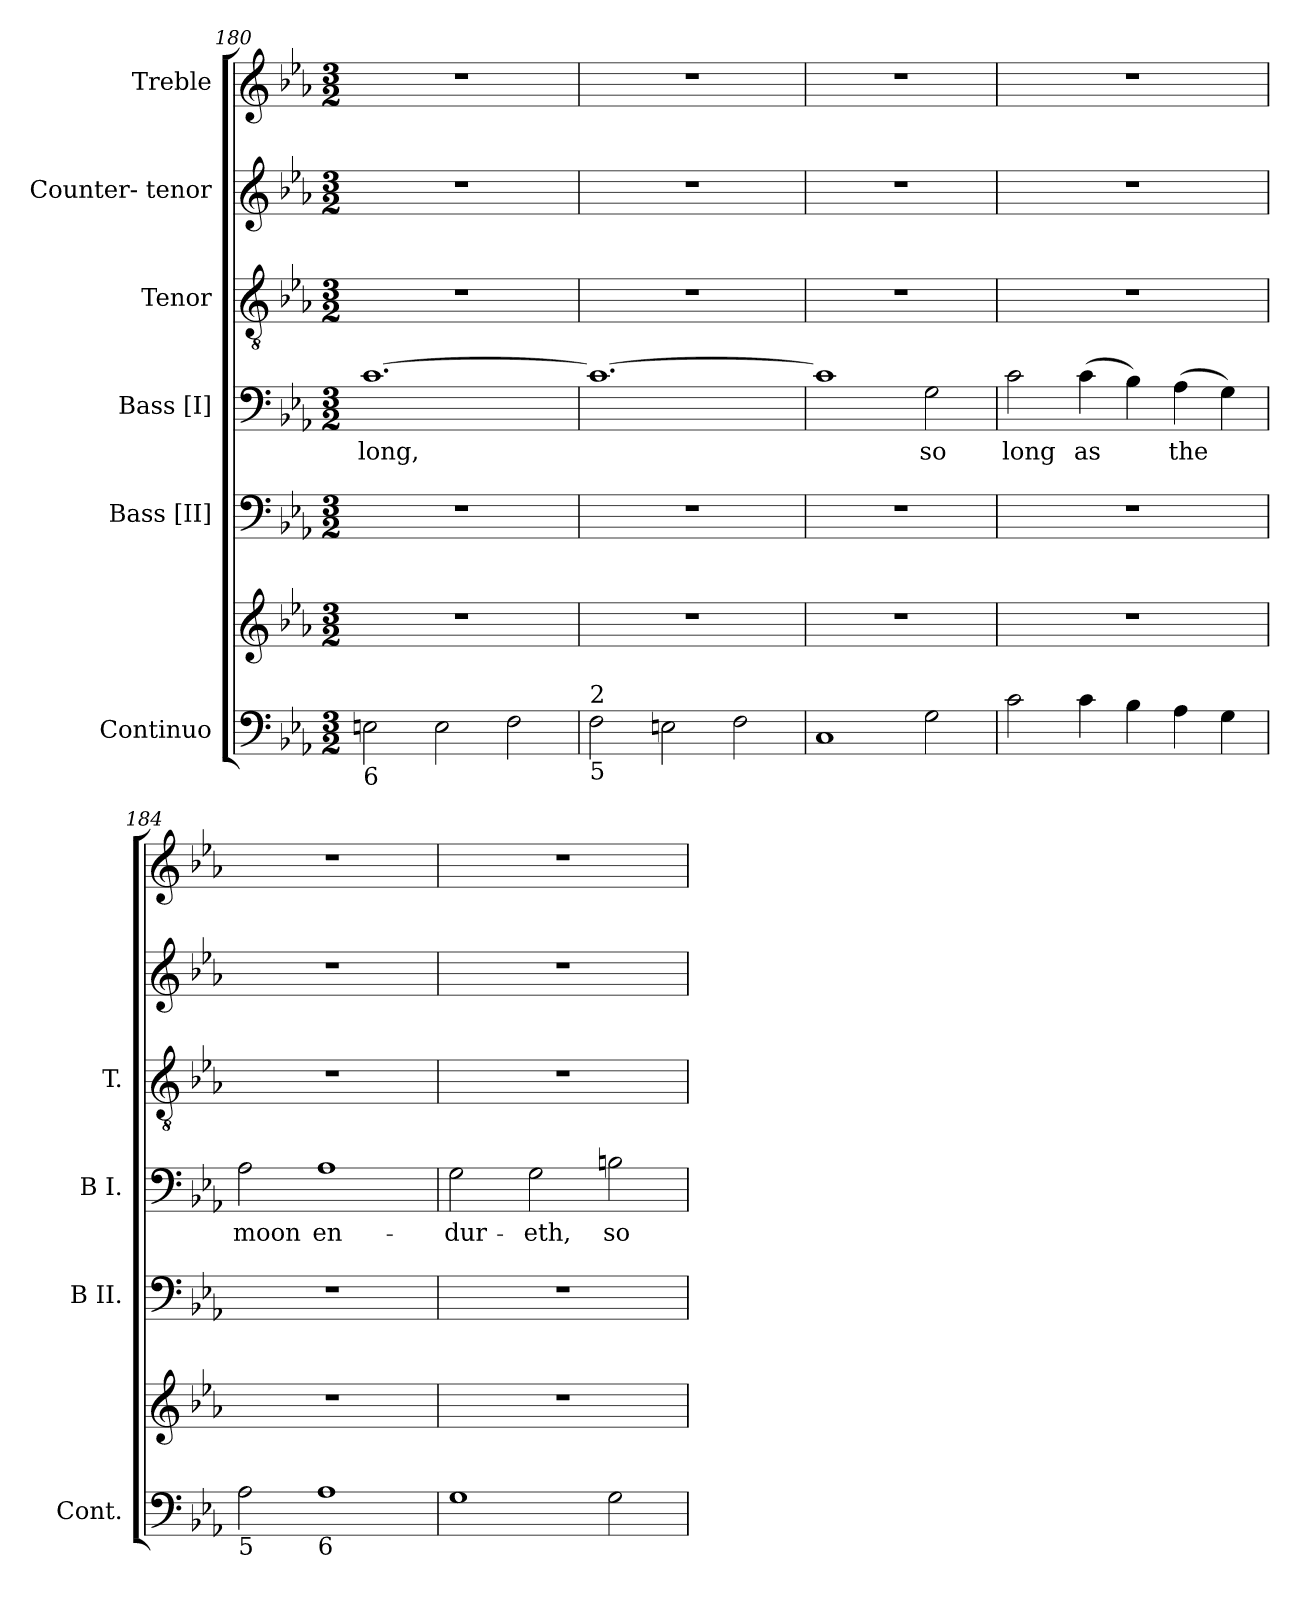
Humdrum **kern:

**kern	**kern	**kern	**kern	**text	**kern	**kern	**kern
*part6	*part6	*part5	*part4	*part4	*part3	*part2	*part1
*staff7	*staff6	*staff5	*staff4	*staff4	*staff3	*staff2	*staff1
*I"Continuo	*	*I"Bass [II]	*I"Bass [I]	*	*I"Tenor	*I"Counter- tenor	*I"Treble
*I'Cont.	*	*I'B II.	*I'B I.	*	*I'T.	*	*
*clefF4	*clefG2	*clefF4	*clefF4	*	*clefGv2	*clefG2	*clefG2
*	*	*	*	*	*ITrd7c12	*	*
*k[b-e-a-]	*k[b-e-a-]	*k[b-e-a-]	*k[b-e-a-]	*	*k[b-e-a-]	*k[b-e-a-]	*k[b-e-a-]
*E-:	*E-:	*E-:	*E-:	*	*E-:	*E-:	*E-:
*M3/2	*M3/2	*M3/2	*M3/2	*	*M3/2	*M3/2	*M3/2
=180	=180	=180	=180	=180	=180	=180	=180
!	!LO:N:vis=1	!LO:N:vis=1	!	!	!	!	!
!LO:TX:b:t=6	!	!	!	!	!	!	!
!	!	!	!	!LO:LY:b:color=#000000	!LO:N:vis=1	!LO:N:vis=1	!LO:N:vis=1
2Eni\	1.r	1.r	[1.ci	long,	1.r	1.r	1.r
2Ei\	.	.	.	.	.	.	.
2Fi\	.	.	.	.	.	.	.
=181	=181	=181	=181	=181	=181	=181	=181
!LO:TX:b:t=5	!	!	!	!	!	!	!
!LO:TX:t=2	!	!	!	!	!	!	!
!	!LO:N:vis=1	!LO:N:vis=1	!	!	!LO:N:vis=1	!LO:N:vis=1	!LO:N:vis=1
2Fi\	1.r	1.r	1.ci_	.	1.r	1.r	1.r
2Eni\	.	.	.	.	.	.	.
2Fi\	.	.	.	.	.	.	.
=182	=182	=182	=182	=182	=182	=182	=182
!	!LO:N:vis=1	!LO:N:vis=1	!	!	!LO:N:vis=1	!LO:N:vis=1	!LO:N:vis=1
1Ci	1.r	1.r	1ci]	.	1.r	1.r	1.r
!	!	!	!	!LO:LY:b:color=#000000	!	!	!
2Gi\	.	.	2Gi\	so	.	.	.
!!LO:LB:g=z
=183	=183	=183	=183	=183	=183	=183	=183
!	!LO:N:vis=1	!LO:N:vis=1	!	!	!	!	!
!	!	!	!	!LO:LY:b:color=#000000	!LO:N:vis=1	!LO:N:vis=1	!LO:N:vis=1
2ci\	1.r	1.r	2ci\	long	1.r	1.r	1.r
!	!	!	!	!LO:LY:b:color=#000000	!	!	!
4ci\	.	.	(4ci\	as	.	.	.
4B-i\	.	.	4B-i\)	.	.	.	.
!	!	!	!	!LO:LY:b:color=#000000	!	!	!
4A-i\	.	.	(4A-i\	the	.	.	.
4Gi\	.	.	4Gi\)	.	.	.	.
=184	=184	=184	=184	=184	=184	=184	=184
!	!LO:N:vis=1	!LO:N:vis=1	!	!	!	!	!
!LO:TX:b:t=5	!	!	!	!	!	!	!
!	!	!	!	!LO:LY:b:color=#000000	!LO:N:vis=1	!LO:N:vis=1	!LO:N:vis=1
2A-i\	1.r	1.r	2A-i\	moon	1.r	1.r	1.r
!LO:TX:b:t=6	!	!	!	!	!	!	!
!	!	!	!	!LO:LY:b:color=#000000	!	!	!
1A-i	.	.	1A-i	en-	.	.	.
=185	=185	=185	=185	=185	=185	=185	=185
!	!LO:N:vis=1	!LO:N:vis=1	!	!	!	!	!
!	!	!	!	!LO:LY:b:color=#000000	!LO:N:vis=1	!LO:N:vis=1	!LO:N:vis=1
1Gi	1.r	1.r	2Gi\	-dur-	1.r	1.r	1.r
!	!	!	!	!LO:LY:b:color=#000000	!	!	!
.	.	.	2Gi\	-eth,	.	.	.
!	!	!	!	!LO:LY:b:color=#000000	!	!	!
2Gi\	.	.	2Bni\	so	.	.	.
=	=	=	=	=	=	=	=
*-	*-	*-	*-	*-	*-	*-	*-
